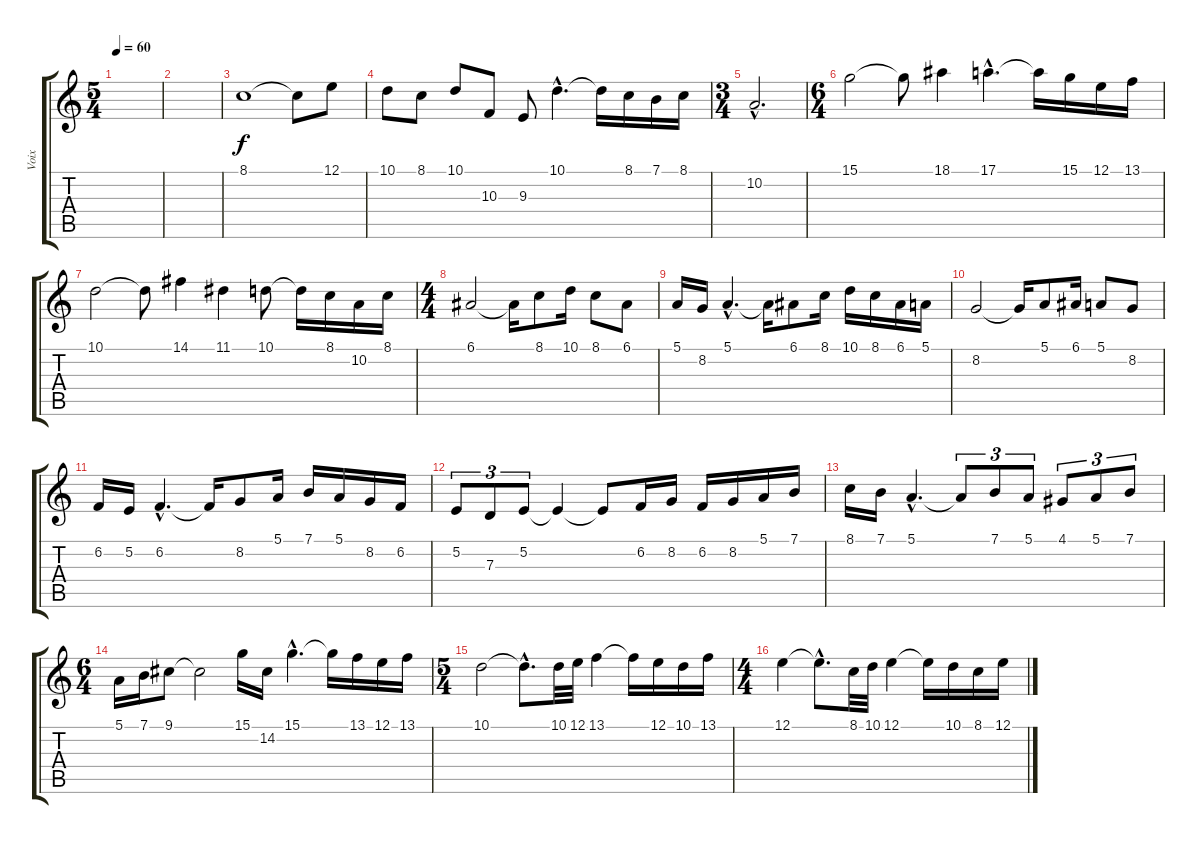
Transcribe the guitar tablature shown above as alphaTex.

\track ("Voix" "Voix") {instrument choiraahs}
\staff {score tabs}
\tuning (E4 B3 G3 D3 A2 E2) {hide}
\ts (5 4)
\tempo 60
\clef g2
\ks c
|
|
8.1.1 8.1{t}.8 12.1.8 |
10.1.8 8.1.8 10.1.8 10.3.8 9.3.8 10.1{hac}.4{d} 10.1{t}.16 8.1.16 7.1.16 8.1.16 |
\ts (3 4)
10.2{hac}.2{d} |
\ts (6 4)
15.1.2 15.1{t}.8 18.1.4 17.1{hac}.4{d} 17.1{t}.16 15.1.16 12.1.16 13.1.16 |
10.1.2 10.1{t}.8 14.1.4 11.1.4 10.1.8 10.1{t}.16 8.1.16 10.2.16 8.1.16 |
\ts (4 4)
6.1.2 6.1{t}.16 8.1.8 10.1.16 8.1.8 6.1.8 |
5.1.16 8.2.16 5.1{hac}.4{d} 5.1{t}.16 6.1.8 8.1.16 10.1.16 8.1.16 6.1.16 5.1.16 |
8.2.2 8.2{t}.16 5.1.8 6.1.16 5.1.8 8.2.8 |
6.2.16 5.2.16 6.2{hac}.4{d} 6.2{t}.16 8.2.8 5.1.16 7.1.16 5.1.16 8.2.16 6.2.16 |
5.2.8{tu (3 2)} 7.3.8{tu (3 2)} 5.2.8{tu (3 2)} 5.2{t}.4 5.2{t}.8 6.2.16 8.2.16 6.2.16 8.2.16 5.1.16 7.1.16 |
8.1.16 7.1.16 5.1{hac}.4{d} 5.1{t}.8{tu (3 2)} 7.1.8{tu (3 2)} 5.1.8{tu (3 2)} 4.1.8{tu (3 2)} 5.1.8{tu (3 2)} 7.1.8{tu (3 2)} |
\ts (6 4)
5.1.16 7.1.16 9.1.8 9.1{t}.2 15.1.16 14.2.16 15.1{hac}.4{d} 15.1{t}.16 13.1.16 12.1.16 13.1.16 |
\ts (5 4)
10.1.2 10.1{hac t}.8{d} 10.1.32 12.1.32 13.1.4 13.1{t}.16 12.1.16 10.1.16 13.1.16 |
\ts (4 4)
12.1.4 12.1{hac t}.8{d} 8.1.32 10.1.32 12.1.4 12.1{t}.16 10.1.16 8.1.16 12.1.16
